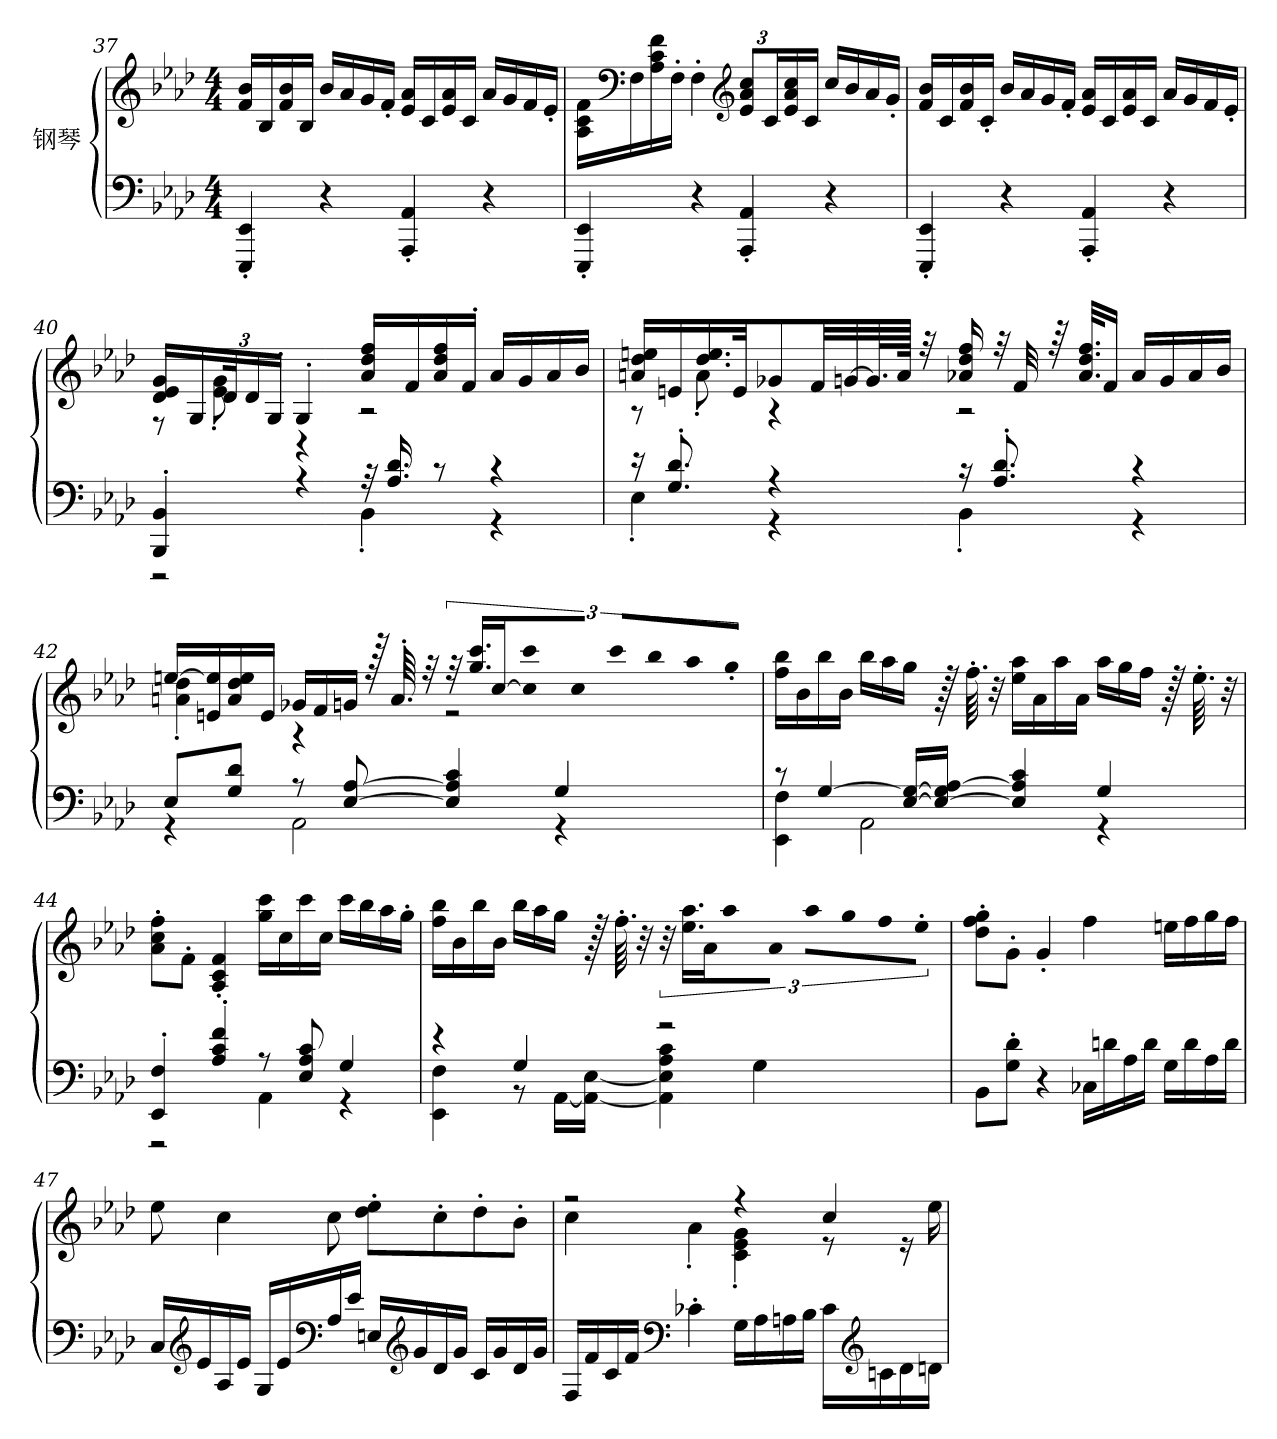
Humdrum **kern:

**kern	**kern
*part1	*part1
*staff2	*staff1
*I"钢琴	*
!!LO:PB:g=z
*clefF4	*clefG2
*k[b-e-a-d-]	*k[b-e-a-d-]
*M4/4	*M4/4
=37	=37
4EEE-/' 4EE-/'	16f/ 16b-/LL
.	16B-/
.	16f/ 16b-/
.	16B-/JJ
4r	16b-/LL
.	16a-/
.	16g/
.	16f'/JJ
4AAA-/' 4AA-/'	16e-/ 16a-/LL
.	16c/
.	16e-/ 16a-/
.	16c/JJ
4r	16a-/LL
.	16g/
.	16f/
.	16e-'/JJ
=38	=38
4EEE-/' 4EE-/'	16A-\ 16c\ 16f\LL
*	*clefF4
.	16F\
.	16A-\ 16c\ 16f\
.	16F'\JJ
4r	4F'\
*	*clefG2
*	*Xbrackettup
4AAA-/' 4AA-/'	12e-/ 12a-/ 12cc/L
.	24c/L
.	16e-/ 16a-/ 16cc/
.	16c/JJ
4r	16cc/LL
.	16b-/
.	16a-/
.	16g'/JJ
!!LO:LB:g=z
=39	=39
4EEE-/' 4EE-/'	16f/ 16b-/LL
.	16c/
.	16f/ 16b-/
.	16c'/JJ
4r	16b-/LL
.	16a-/
.	16g/
.	16f'/JJ
4AAA-/' 4AA-/'	16e-/ 16a-/LL
.	16c/
.	16e-/ 16a-/
.	16c/JJ
4r	16a-/LL
.	16g/
.	16f/
.	16e-'/JJ
=40	=40
*^	*^
4BBB-/' 4BB-/'	2r	16d-/ 16e-/ 16g/LL	8r
.	.	16G/	.
.	.	48d-/K	8e-\' 8g\'
.	.	24d-/	.
.	.	16G'/JJ	.
4r	.	4G'/	4r
32r	4BB-'\	16a-/ 16dd-/ 16ff/LL	2r
16.A-/ 16.d-/	.	.	.
.	.	16f/	.
8r	.	16a-/ 16dd-/ 16ff/	.
.	.	16f'/JJ	.
4r	4r	16a-/LL	.
.	.	16g/	.
.	.	16a-/	.
.	.	16b-/JJ	.
!!LO:LB:g=z	!!
=41	=41	=41	=41
16r	4E-'\	16an/ 16dd-/ 16een/LL	8r
8.G/' 8.d-/'	.	16en/	.
.	.	16.dd-/ 16.ee/	8a'\
.	.	32e/JK	.
4r	4r	8g-X/	4r
.	.	32f/LL	.
.	.	[32gn/	.
.	.	64.g/L]	.
.	.	128a/JJJJk	.
.	.	32r	.
16r	4BB-'\	16a-X/ 16dd-/ 16ff/	2r
8.A-/' 8.d-/'	.	32r	.
.	.	32f/	.
.	.	64r	.
.	.	32.a-/ 32.dd-/ 32.ff/KLL	.
.	.	16f/JJ	.
4r	4r	16a-/LL	.
.	.	16g/	.
.	.	16a-/	.
.	.	16b-/JJ	.
!!LO:LB:g=z	!!
=42	=42	=42	=42
8E-/L	4r	[16een/LL	4an\' 4dd-\'
.	.	16en/ 16ee/]	.
8G/ 8d-/J	.	16a/ 16dd-/ 16ee/	.
.	.	16e/JJ	.
8r	2AA-\	16g-X/LL	4r
.	.	16f/	.
[8E-/ [8A-/	.	16gn/JJ	.
.	.	128r	.
.	.	64.a'/	.
.	.	32r	.
*	*	*brackettup	*
4E-/] 4A-/] 4c/	.	48r	2r
.	.	24.gg/ 24.ccc/LL	.
.	.	[24cc/	.
.	.	16cc/] 16ccc/	.
.	.	16cc/JJ	.
4G/	4r	16ccc/LL	.
.	.	16bb-/	.
.	.	16aa-/	.
.	.	16gg'/JJ	.
*	*	*v	*v
!!LO:LB:g=z
=43	=43	=43
8r	4EE-\ 4F\	16ff\ 16bb-\LL
.	.	16b-\
[4G/	.	16bb-\
.	.	16b-\JJ
.	2AA-\	16bb-\LL
.	.	16aa-\
[16E-/ 16G/_LL	.	16gg\JJ
16E-/_ 16G/] [16A-/JJ	.	128r
.	.	64.ff'\
.	.	32r
4E-/] 4A-/] 4c/	.	16ee-\ 16aa-\LL
.	.	16a-\
.	.	16aa-\
.	.	16a-\JJ
4G/	4r	16aa-\LL
.	.	16gg\
.	.	16ff\JJ
.	.	128r
.	.	64.ee-'\
.	.	32r
=44	=44	=44
4EE-/' 4F/'	2r	8a-\' 8cc\' 8ff\'L
.	.	8f'\J
4A-/' 4c/' 4f/'	.	4A-/' 4c/' 4f/'
8r	4AA-\	16gg\ 16ccc\LL
.	.	16cc\
8E-/ 8A-/ 8c/	.	16ccc\
.	.	16cc\JJ
4G/	4r	16ccc\LL
.	.	16bb-\
.	.	16aa-\
.	.	16gg'\JJ
!!LO:LB:g=z
=45	=45	=45
4r	4EE-\ 4F\	16ff\ 16bb-\LL
.	.	16b-\
.	.	16bb-\
.	.	16b-\JJ
4G/	8r	16bb-\LL
.	.	16aa-\
.	[16AA-\LL	16gg\JJ
.	16AA-\_ [16E-\JJ	128r
.	.	64.ff'\
.	.	32r
2r	4AA-\] 4E-\] 4A-\ 4c\	48r
.	.	24.ee-\ 24.aa-\LL
.	.	24a-\
.	.	16aa-\
.	.	16a-\JJ
.	4G\	16aa-\LL
.	.	16gg\
.	.	16ff\
.	.	16ee-'\JJ
*v	*v	*
=46	=46
8BB-\L	8dd-\' 8ff\' 8gg\'L
8G\' 8d-\'J	8g'\J
4r	4g'/
16C-X\LL	4ff\
16dn\	.
16A-\	.
16d\JJ	.
16G\LL	16een\LL
16d\	16ff\
16A-\	16gg\
16d\JJ	16ff\JJ
!!LO:PB:g=z
=47	=47
16C/LL	8ee-\
*clefG2	*
16e-/	.
16A-/	4cc\
16e-/JJ	.
16G/LL	.
16e-/	.
*clefF4	*
16A-/	8cc\
16e-/JJ	.
16En/LL	8dd-\' 8ee-\'L
*clefG2	*
16g/	.
16d-/	8cc'\
16g/JJ	.
16c/LL	8dd-'\
16g/	.
16d-/	8b-'\J
16g/JJ	.
=48	=48
*	*^
16F/LL	2r	4cc\
16f/	.	.
16c/	.	.
16f/JJ	.	.
*clefF4	*	*
4c-X'\	.	4a-'\
16G\LL	4r	4c\' 4e-\' 4g\'
16A-\	.	.
16An\	.	.
16B-\JJ	.	.
16c-\LL	4cc/	8r
*clefG2	*	*
16cn\	.	.
16d-\	.	16r
16dn\JJ	.	16ee-\
*	*v	*v
=	=
*-	*-
